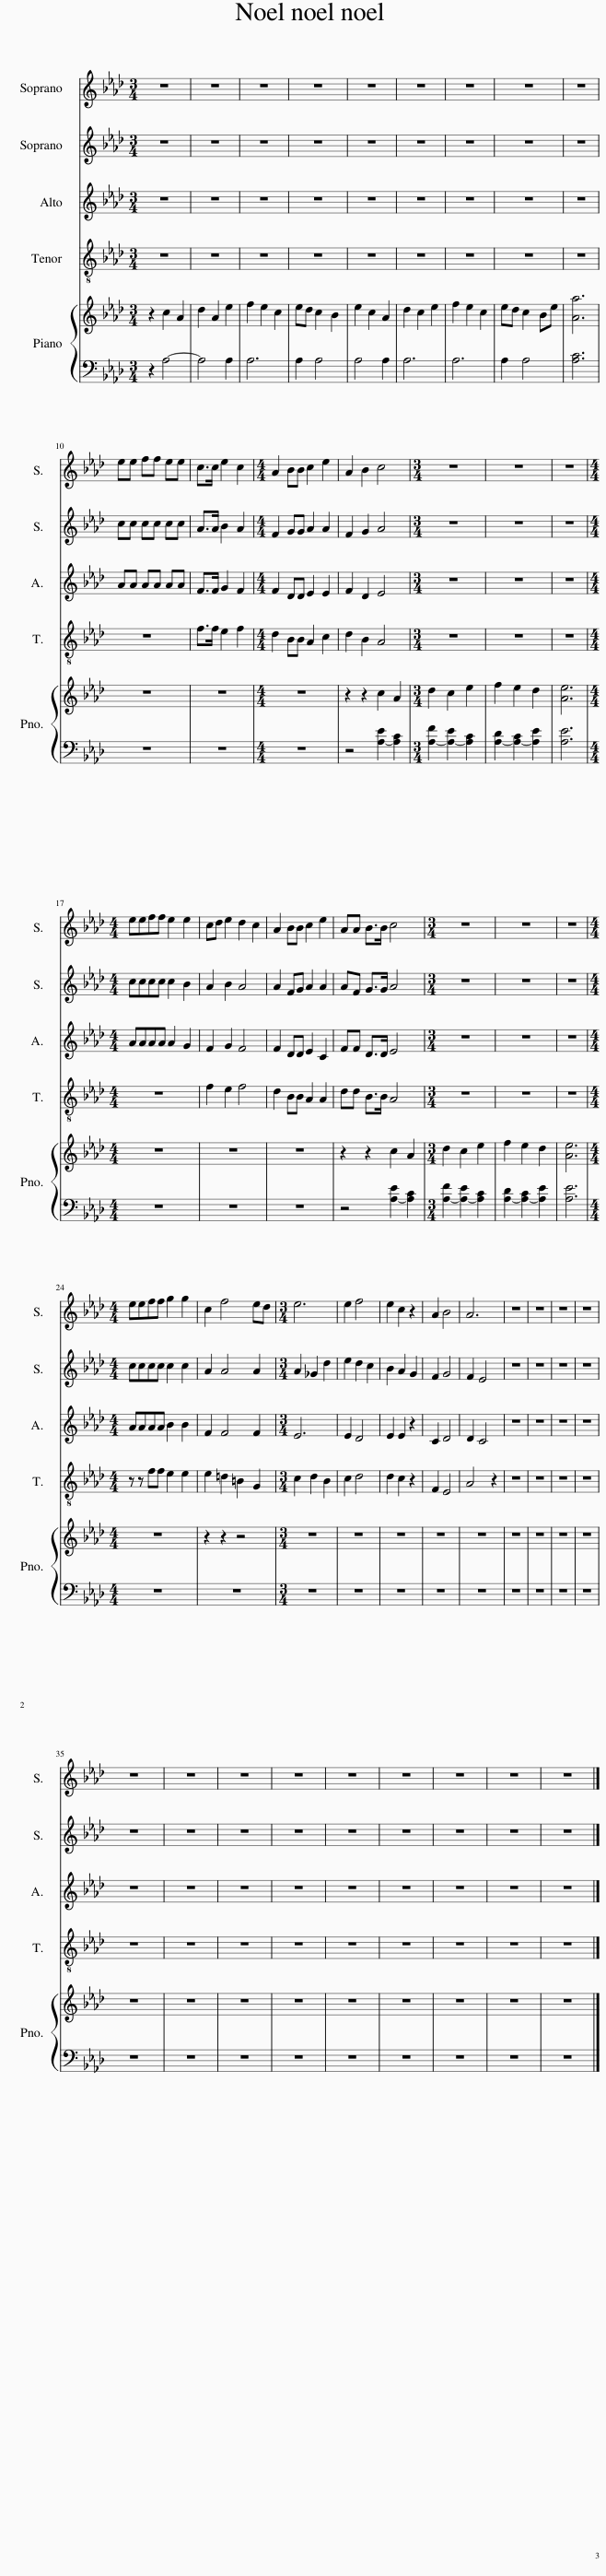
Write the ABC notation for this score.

X:1
%%score 1 2 3 4 { 5 | 6 }
L:1/8
M:3/4
I:linebreak $
K:Ab
V:1 treble
V:2 treble
V:3 treble
V:4 treble-8
V:5 treble
V:6 bass
V:1
 z6 | z6 | z6 | z6 | z6 | %5
 z6 | z6 | z6 | z6 |$ ee ff ee | %10
 c>c e2 c2 |[M:4/4] A2 BB c2 e2 | A2 B2 c4 |[M:3/4] z6 | z6 | %15
 z6 |$[M:4/4] eeff e2 e2 | cd e2 d2 c2 | A2 BB c2 e2 | AA B>B c4 | %20
[M:3/4] z6 | z6 | z6 |$[M:4/4] eeff g2 g2 | c2 f4 ed | %25
[M:3/4] e6 | e2 f4 | e2 c2 z2 | A2 B4 | A6 | %30
 z6 | z6 | z6 | z6 |$ z6 | %35
 z6 | z6 | z6 | z6 | z6 | %40
 z6 | z6 | z6 |] %43
V:2
 z6 | z6 | z6 | z6 | z6 | %5
 z6 | z6 | z6 | z6 |$ cc cc cc | %10
 A>A B2 A2 |[M:4/4] F2 GG A2 A2 | F2 G2 A4 |[M:3/4] z6 | z6 | %15
 z6 |$[M:4/4] cccc c2 B2 | A2 B2 A4 | A2 FG A2 A2 | AF G>G A4 | %20
[M:3/4] z6 | z6 | z6 |$[M:4/4] cccc c2 c2 | A2 A4 A2 | %25
[M:3/4] A2 _G2 d2 | e2 d2 c2 | B2 A2 G2 | F2 G4 | F2 E4 | %30
 z6 | z6 | z6 | z6 |$ z6 | %35
 z6 | z6 | z6 | z6 | z6 | %40
 z6 | z6 | z6 |] %43
V:3
 z6 | z6 | z6 | z6 | z6 | %5
 z6 | z6 | z6 | z6 |$ AA AA AA | %10
 F>F G2 F2 |[M:4/4] F2 DD E2 E2 | F2 D2 E4 |[M:3/4] z6 | z6 | %15
 z6 |$[M:4/4] AAAA A2 G2 | F2 G2 F4 | F2 DD E2 C2 | FF D>D E4 | %20
[M:3/4] z6 | z6 | z6 |$[M:4/4] AAAA B2 B2 | F2 F4 F2 | %25
[M:3/4] E6 | E2 D4 | E2 E2 z2 | C2 D4 | D2 C4 | %30
 z6 | z6 | z6 | z6 |$ z6 | %35
 z6 | z6 | z6 | z6 | z6 | %40
 z6 | z6 | z6 |] %43
V:4
 z6 | z6 | z6 | z6 | z6 | %5
 z6 | z6 | z6 | z6 |$ z6 | %10
 f>f e2 f2 |[M:4/4] d2 BB A2 c2 | d2 B2 A4 |[M:3/4] z6 | z6 | %15
 z6 |$[M:4/4] z8 | f2 e2 f4 | d2 BB A2 A2 | dd B>B A4 | %20
[M:3/4] z6 | z6 | z6 |$[M:4/4] z z ff e2 e2 | e2 =d2 =B2 G2 | %25
[M:3/4] c2 d2 B2 | c2 d4 | d2 c2 z2 | F2 E4 | A4 z2 | %30
 z6 | z6 | z6 | z6 |$ z6 | %35
 z6 | z6 | z6 | z6 | z6 | %40
 z6 | z6 | z6 |] %43
V:5
 z2 c2 A2 | d2 A2 e2 | f2 e2 c2 | ed c2 B2 | e2 c2 A2 | %5
 d2 c2 e2 | f2 e2 c2 | ed c2 Be | [Aa]6 |$ z6 | %10
 z6 |[M:4/4] z8 | z2 z2 c2 A2 |[M:3/4] d2 c2 e2 | f2 e2 d2 | %15
 [Ae]6 |$[M:4/4] z8 | z8 | z8 | z2 z2 c2 A2 | %20
[M:3/4] d2 c2 e2 | f2 e2 d2 | [Ae]6 |$[M:4/4] z8 | z2 z2 z4 | %25
[M:3/4] z6 | z6 | z6 | z6 | z6 | %30
 z6 | z6 | z6 | z6 |$ z6 | %35
 z6 | z6 | z6 | z6 | z6 | %40
 z6 | z6 | z6 |] %43
V:6
 z2 A,4- | A,4 A,2 | A,6 | A,2 A,4 | A,4 A,2 | %5
 A,6 | A,6 | A,2 A,4 | [A,C]6 |$ z6 | %10
 z6 |[M:4/4] z8 | z4 [A,-E]2 [A,C]2 |[M:3/4] [A,-F]2 [A,-E]2 [A,C]2 | [A,-D]2 [A,-C]2 [A,E]2 | %15
 [A,E]6 |$[M:4/4] z8 | z8 | z8 | z4 [A,-E]2 [A,C]2 | %20
[M:3/4] [A,-F]2 [A,-E]2 [A,C]2 | [A,-D]2 [A,-C]2 [A,E]2 | [A,E]6 |$[M:4/4] z8 | z8 | %25
[M:3/4] z6 | z6 | z6 | z6 | z6 | %30
 z6 | z6 | z6 | z6 |$ z6 | %35
 z6 | z6 | z6 | z6 | z6 | %40
 z6 | z6 | z6 |] %43
